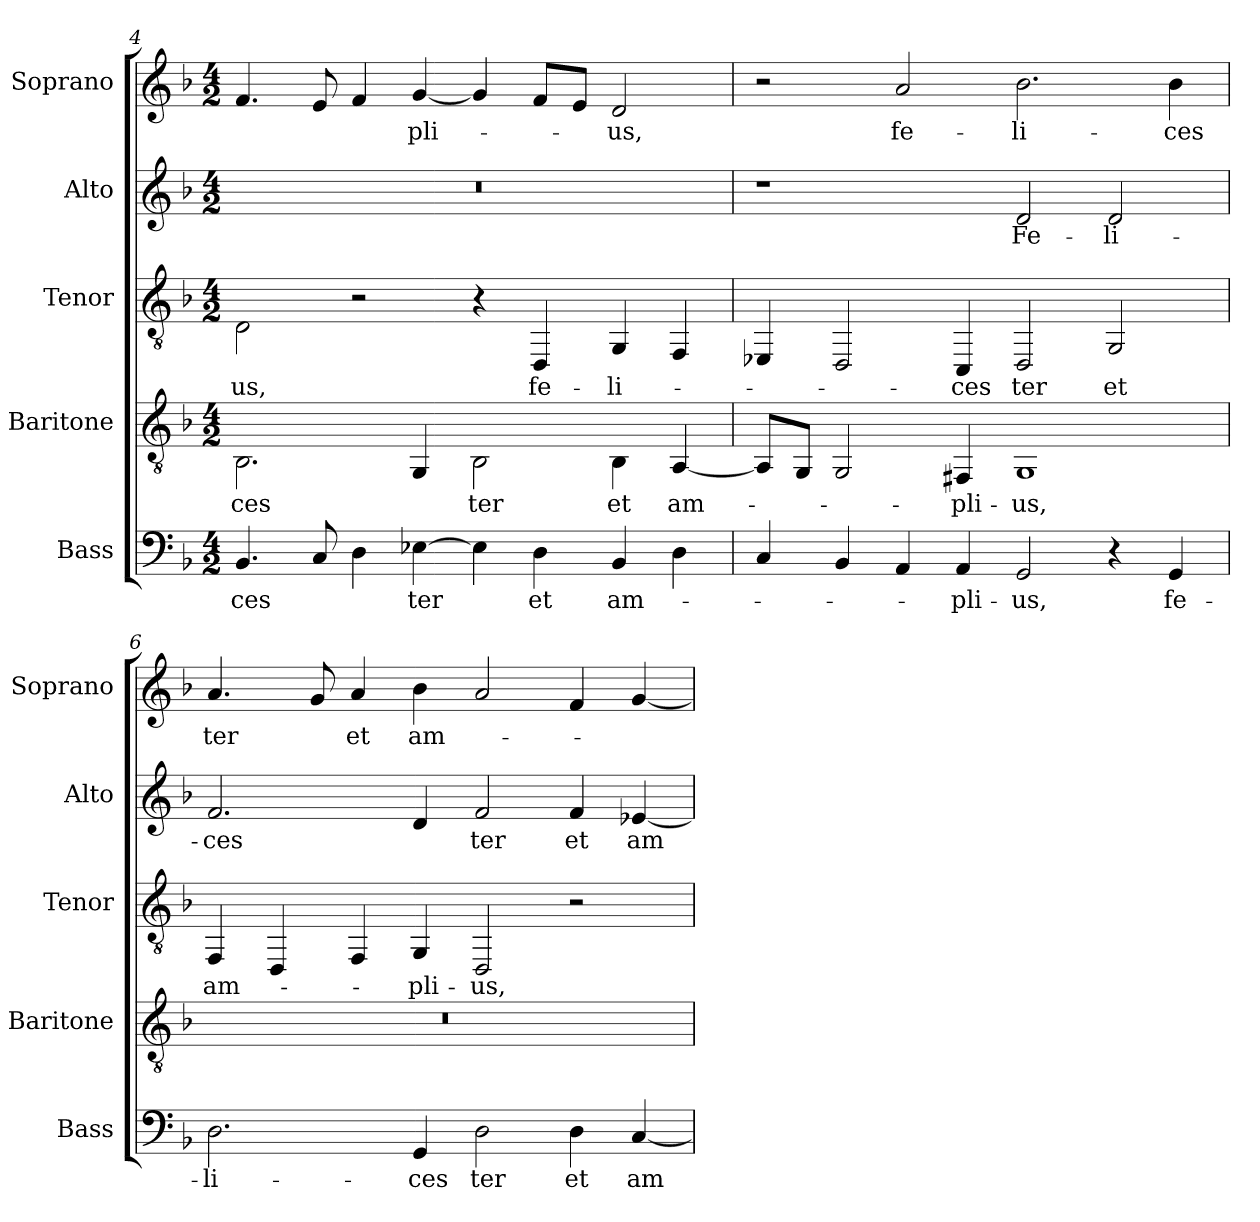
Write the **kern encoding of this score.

**kern	**text	**kern	**text	**kern	**text	**kern	**text	**kern	**text
*part5	*part5	*part4	*part4	*part3	*part3	*part2	*part2	*part1	*part1
*staff5	*staff5	*staff4	*staff4	*staff3	*staff3	*staff2	*staff2	*staff1	*staff1
*I"Bass	*	*I"Baritone	*	*I"Tenor	*	*I"Alto	*	*I"Soprano	*
*I'Bass	*	*I'Baritone	*	*I'Tenor	*	*I'Alto	*	*I'Soprano	*
*clefF4	*	*clefGv2	*	*clefGv2	*	*clefG2	*	*clefG2	*
*k[b-]	*	*k[b-]	*	*k[b-]	*	*k[b-]	*	*k[b-]	*
*F:	*	*F:	*	*F:	*	*F:	*	*F:	*
*M4/2	*	*M4/2	*	*M4/2	*	*M4/2	*	*M4/2	*
=4	=4	=4	=4	=4	=4	=4	=4	=4	=4
!	!LO:LY:b:color=#000000	!	!	!	!	!	!	!	!
!	!	!	!LO:LY:b:color=#000000	!	!	!	!	!	!
!	!	!	!	!	!LO:LY:b:color=#000000	!LO:N:vis=1	!	!	!
4.BB-i/	-ces	2.BB-i\	-ces	2Di\	-us,	0r	.	4.fi/	.
8Ci/	.	.	.	.	.	.	.	8ei/	.
4Di\	.	.	.	2r	.	.	.	4fi/	.
!	!LO:LY:b:color=#000000	!	!	!	!	!	!	!	!
!	!	!	!	!	!	!	!	!	!LO:LY:b:color=#000000
[4E-Xi\	ter	4GGi/	.	.	.	.	.	[4gi/	-pli-
!	!	!	!LO:LY:b:color=#000000	!	!	!	!	!	!
4E-i\]	.	2BB-i\	ter	4r	.	.	.	4gi/]	.
!	!LO:LY:b:color=#000000	!	!	!	!	!	!	!	!
!	!	!	!	!	!LO:LY:b:color=#000000	!	!	!	!
4Di\	et	.	.	4DDi/	fe-	.	.	8fi/L	.
.	.	.	.	.	.	.	.	8ei/J	.
!	!LO:LY:b:color=#000000	!	!	!	!	!	!	!	!
!	!	!	!LO:LY:b:color=#000000	!	!	!	!	!	!
!	!	!	!	!	!LO:LY:b:color=#000000	!	!	!	!
!	!	!	!	!	!	!	!	!	!LO:LY:b:color=#000000
4BB-i/	am-	4BB-i\	et	4GGi/	-li-	.	.	2di/	-us,
!	!	!	!LO:LY:b:color=#000000	!	!	!	!	!	!
4Di\	.	[4AAi/	am-	4FFi/	.	.	.	.	.
!!LO:LB:g=z
=5	=5	=5	=5	=5	=5	=5	=5	=5	=5
4Ci/	.	8AAi/L]	.	4EE-Xi/	.	1r	.	2r	.
.	.	8GGi/J	.	.	.	.	.	.	.
4BB-i/	.	2GGi/	.	2DDi/	.	.	.	.	.
!	!	!	!	!	!	!	!	!	!LO:LY:b:color=#000000
4AAi/	.	.	.	.	.	.	.	2ai/	fe-
!	!LO:LY:b:color=#000000	!	!	!	!	!	!	!	!
!	!	!	!LO:LY:b:color=#000000	!	!	!	!	!	!
!	!	!	!	!	!LO:LY:b:color=#000000	!	!	!	!
4AAi/	-pli-	4FF#Xi/	-pli-	4CCi/	-ces	.	.	.	.
!	!LO:LY:b:color=#000000	!	!	!	!	!	!	!	!
!	!	!	!LO:LY:b:color=#000000	!	!	!	!	!	!
!	!	!	!	!	!LO:LY:b:color=#000000	!	!	!	!
!	!	!	!	!	!	!	!LO:LY:b:color=#000000	!	!
!	!	!	!	!	!	!	!	!	!LO:LY:b:color=#000000
2GGi/	-us,	1GGi	-us,	2DDi/	ter	2di/	Fe-	2.b-i\	-li-
!	!	!	!	!	!LO:LY:b:color=#000000	!	!	!	!
!	!	!	!	!	!	!	!LO:LY:b:color=#000000	!	!
4r	.	.	.	2GGi/	et	2di/	-li-	.	.
!	!LO:LY:b:color=#000000	!	!	!	!	!	!	!	!
!	!	!	!	!	!	!	!	!	!LO:LY:b:color=#000000
4GGi/	fe-	.	.	.	.	.	.	4b-i\	-ces
=6	=6	=6	=6	=6	=6	=6	=6	=6	=6
!	!LO:LY:b:color=#000000	!LO:N:vis=1	!	!	!	!	!	!	!
!	!	!	!	!	!LO:LY:b:color=#000000	!	!	!	!
!	!	!	!	!	!	!	!LO:LY:b:color=#000000	!	!
!	!	!	!	!	!	!	!	!	!LO:LY:b:color=#000000
2.Di\	-li-	0r	.	4FFi/	am-	2.fi/	-ces	4.ai/	ter
.	.	.	.	4DDi/	.	.	.	.	.
.	.	.	.	.	.	.	.	8gi/	.
!	!	!	!	!	!	!	!	!	!LO:LY:b:color=#000000
.	.	.	.	4FFi/	.	.	.	4ai/	et
!	!LO:LY:b:color=#000000	!	!	!	!	!	!	!	!
!	!	!	!	!	!LO:LY:b:color=#000000	!	!	!	!
!	!	!	!	!	!	!	!	!	!LO:LY:b:color=#000000
4GGi/	-ces	.	.	4GGi/	-pli-	4di/	.	4b-i\	am-
!	!LO:LY:b:color=#000000	!	!	!	!	!	!	!	!
!	!	!	!	!	!LO:LY:b:color=#000000	!	!	!	!
!	!	!	!	!	!	!	!LO:LY:b:color=#000000	!	!
2Di\	ter	.	.	2DDi/	-us,	2fi/	ter	2ai/	.
!	!LO:LY:b:color=#000000	!	!	!	!	!	!	!	!
!	!	!	!	!	!	!	!LO:LY:b:color=#000000	!	!
4Di\	et	.	.	2r	.	4fi/	et	4fi/	.
!	!LO:LY:b:color=#000000	!	!	!	!	!	!	!	!
!	!	!	!	!	!	!	!LO:LY:b:color=#000000	!	!
[4Ci/	am-	.	.	.	.	[4e-Xi/	am-	[4gi/	.
=	=	=	=	=	=	=	=	=	=
*-	*-	*-	*-	*-	*-	*-	*-	*-	*-
